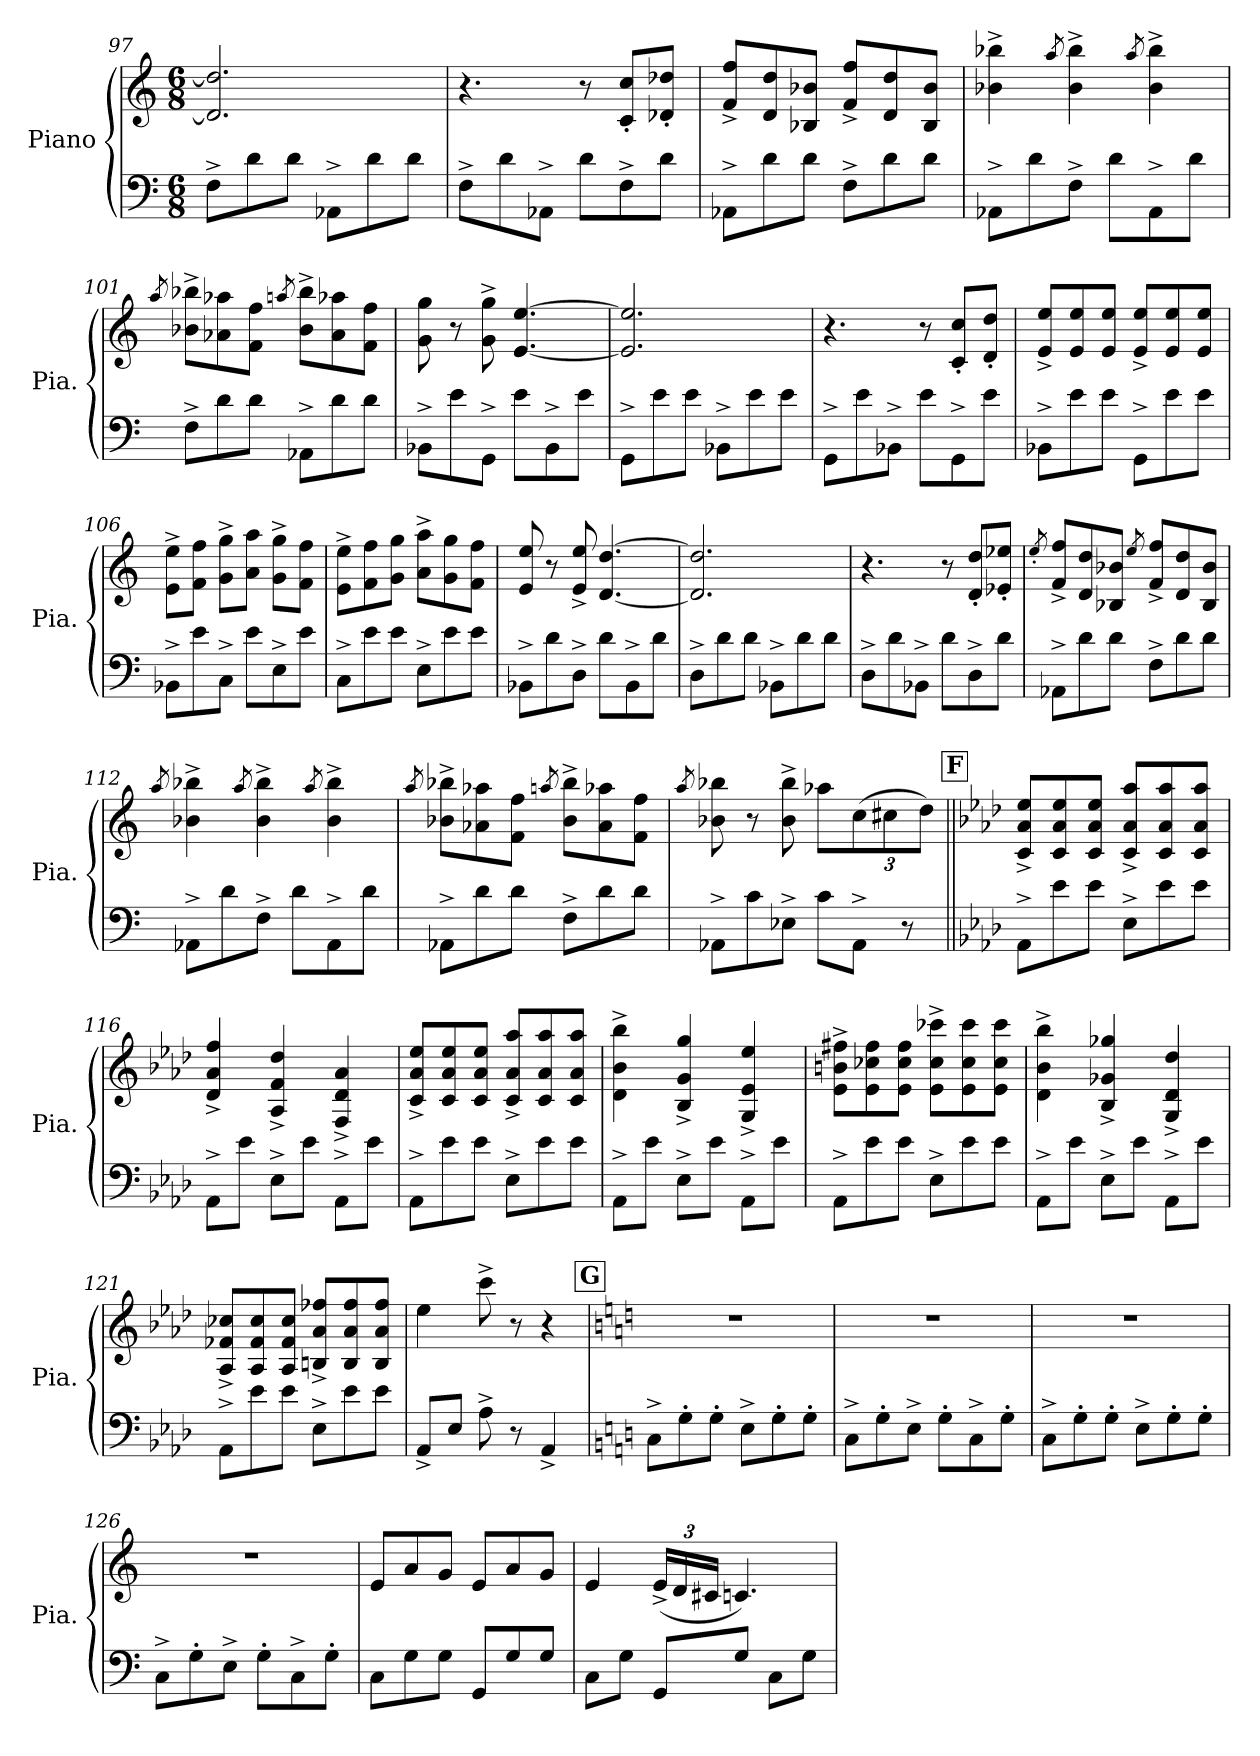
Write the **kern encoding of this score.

**kern	**kern
*part1	*part1
*staff2	*staff1
*I"Piano	*
*I'Pia.	*
*clefF4	*clefG2
*k[]	*k[]
*M6/8	*M6/8
=97	=97
8F^\L	2.d/] 2.dd/]
8d\	.
8d\J	.
8AA-X^\L	.
8d\	.
8d\J	.
=98	=98
8F^\L	4.r
8d\	.
8AA-X^\J	.
8d\L	8r
8F^\	8c/' 8cc/'L
8d\J	8d-X/' 8dd-X/'J
!!LO:LB:g=z
=99	=99
8AA-X^\L	8f/^ 8ff/^L
8d\	8d/ 8dd/
8d\J	8B-X/ 8b-X/J
8F^\L	8f/^ 8ff/^L
8d\	8d/ 8dd/
8d\J	8B-/ 8b-/J
=100	=100
8AA-X^\L	4b-X\^ 4bb-X\^
8d\	.
.	8qaa/
8F^\J	4b-\^ 4bb-\^
8d\L	.
.	8qaa/
8AA-^\	4b-\^ 4bb-\^
8d\J	.
=101	=101
.	8qaa/
8F^\L	8b-X\^ 8bb-X\^L
8d\	8a-X\ 8aa-X\
8d\J	8f\ 8ff\J
.	8qaan/
8AA-X^\L	8b-\^ 8bb-\^L
8d\	8a-\ 8aa-X\
8d\J	8f\ 8ff\J
=102	=102
8BB-X^\L	8g\ 8gg\
8e\	8r
8GG^\J	8g\^ 8gg\^
8e\L	[4.e/ [4.ee/
8BB-^\	.
8e\J	.
=103	=103
8GG^\L	2.e/] 2.ee/]
8e\	.
8e\J	.
8BB-X^\L	.
8e\	.
8e\J	.
!!LO:LB:g=z
=104	=104
8GG^\L	4.r
8e\	.
8BB-X^\J	.
8e\L	8r
8GG^\	8c/' 8cc/'L
8e\J	8d/' 8dd/'J
=105	=105
8BB-X^\L	8e/^ 8ee/^L
8e\	8e/ 8ee/
8e\J	8e/ 8ee/J
8GG^\L	8e/^ 8ee/^L
8e\	8e/ 8ee/
8e\J	8e/ 8ee/J
=106	=106
8BB-X^\L	8e\^ 8ee\^L
8e\	8f\ 8ff\J
8C^\J	8g\^ 8gg\^L
8e\L	8a\ 8aa\J
8E^\	8g\^ 8gg\^L
8e\J	8f\ 8ff\J
=107	=107
8C^\L	8e\^ 8ee\^L
8e\	8f\ 8ff\
8e\J	8g\ 8gg\J
8E^\L	8a\^ 8aa\^L
8e\	8g\ 8gg\
8e\J	8f\ 8ff\J
=108	=108
8BB-X^\L	8e/ 8ee/
8d\	8r
8D^\J	8e/^ 8ee/^
8d\L	[4.d/ [4.dd/
8BB-^\	.
8d\J	.
=109	=109
8D^\L	2.d/] 2.dd/]
8d\	.
8d\J	.
8BB-X^\L	.
8d\	.
8d\J	.
!!LO:LB:g=z
=110	=110
8D^\L	4.r
8d\	.
8BB-X^\J	.
8d\L	8r
8D^\	8d/' 8dd/'L
8d\J	8e-X/' 8ee-X/'J
=111	=111
.	8qee'/
8AA-X^\L	8f/^ 8ff/^L
8d\	8d/ 8dd/
8d\J	8B-X/ 8b-X/J
.	8qee/
8F^\L	8f/^ 8ff/^L
8d\	8d/ 8dd/
8d\J	8B-/ 8b-/J
=112	=112
.	8qaa/
8AA-X^\L	4b-X\^ 4bb-X\^
8d\	.
.	8qaa/
8F^\J	4b-\^ 4bb-\^
8d\L	.
.	8qaa/
8AA-^\	4b-\^ 4bb-\^
8d\J	.
=113	=113
.	8qaa/
8AA-X^\L	8b-X\^ 8bb-X\^L
8d\	8a-X\ 8aa-X\
8d\J	8f\ 8ff\J
.	8qaan/
8F^\L	8b-\^ 8bb-\^L
8d\	8a-\ 8aa-X\
8d\J	8f\ 8ff\J
!!LO:LB:g=z
=114	=114
.	8qaa/
8AA-X^\L	8b-X\ 8bb-X\
8c\	8r
8E-X^\J	8b-\^ 8bb-\^
8c\L	8aa-X\L
*	*Xbrackettup
8AA-^\J	(12cc\
.	12cc#X\
8r	.
.	12dd\J)
!!LO:REH:place=s1:a:B:fs=14:t=F
=115||	=115||
*k[b-e-a-d-]	*k[b-e-a-d-]
8AA-^\L	8c/^ 8a-/^ 8ee-/^L
8e-\	8c/ 8a-/ 8ee-/
8e-\J	8c/ 8a-/ 8ee-/J
8E-^\L	8c/^ 8a-/^ 8aa-/^L
8e-\	8c/ 8a-/ 8aa-/
8e-\J	8c/ 8a-/ 8aa-/J
=116	=116
8AA-^\L	4d-/^ 4a-/^ 4ff/^
8e-\J	.
8E-^\L	4A-/^ 4f/^ 4dd-/^
8e-\J	.
8AA-^\L	4F/^ 4d-/^ 4a-/^
8e-\J	.
=117	=117
8AA-^\L	8c/^ 8a-/^ 8ee-/^L
8e-\	8c/ 8a-/ 8ee-/
8e-\J	8c/ 8a-/ 8ee-/J
8E-^\L	8c/^ 8a-/^ 8aa-/^L
8e-\	8c/ 8a-/ 8aa-/
8e-\J	8c/ 8a-/ 8aa-/J
=118	=118
8AA-^\L	4d-\^ 4b-\^ 4bb-\^
8e-\J	.
8E-^\L	4B-/^ 4g/^ 4gg/^
8e-\J	.
8AA-^\L	4G/^ 4e-/^ 4ee-/^
8e-\J	.
!!LO:LB:g=z
=119	=119
8AA-^\L	8e-\^ 8bn\^ 8ff#X\^L
8e-\	8e-\ 8cc-X\ 8ff#\
8e-\J	8e-\ 8cc-\ 8ff#\J
8E-^\L	8e-\^ 8cc-\^ 8ccc-X\^L
8e-\	8e-\ 8cc-\ 8ccc-\
8e-\J	8e-\ 8cc-\ 8ccc-\J
=120	=120
8AA-^\L	4d-\^ 4b-\^ 4bb-\^
8e-\J	.
8E-^\L	4B-/^ 4g-X/^ 4gg-X/^
8e-\J	.
8AA-^\L	4G/^ 4d-/^ 4dd-/^
8e-\J	.
=121	=121
8AA-^\L	8A-/^ 8f-X/^ 8cc-X/^L
8e-\	8A-/ 8f-/ 8cc-/
8e-\J	8A-/ 8f-/ 8cc-/J
8E-^\L	8Bn/^ 8a-/^ 8ff-X/^L
8e-\	8B/ 8a-/ 8ff-/
8e-\J	8B/ 8a-/ 8ff-/J
=122	=122
8AA-^/L	4ee-\
8E-/J	.
8A-^\	8ccc^\
8r	8r
4AA-^/	4r
!!LO:REH:place=s1:a:B:fs=14:t=G
=123	=123
*k[]	*k[]
8C^\L	2.r
8G'\	.
8G'\J	.
8E^\L	.
8G'\	.
8G'\J	.
!!LO:PB:g=z
=124	=124
8C^\L	2.r
8G'\	.
8E^\J	.
8G'\L	.
8C^\	.
8G'\J	.
=125	=125
8C^\L	2.r
8G'\	.
8G'\J	.
8E^\L	.
8G'\	.
8G'\J	.
=126	=126
8C^\L	2.r
8G'\	.
8E^\J	.
8G'\L	.
8C^\	.
8G'\J	.
=127	=127
8C\L	8e/L
8G\	8a/
8G\J	8g/J
8GG/L	8e/L
8G/	8a/
8G/J	8g/J
=128	=128
8C\L	4e/
8G\J	.
8GG/L	(24e^/LL
.	24d/
.	24c#X/JJ
8G/J	4.cn/)
8C\L	.
8G\J	.
=	=
*-	*-
